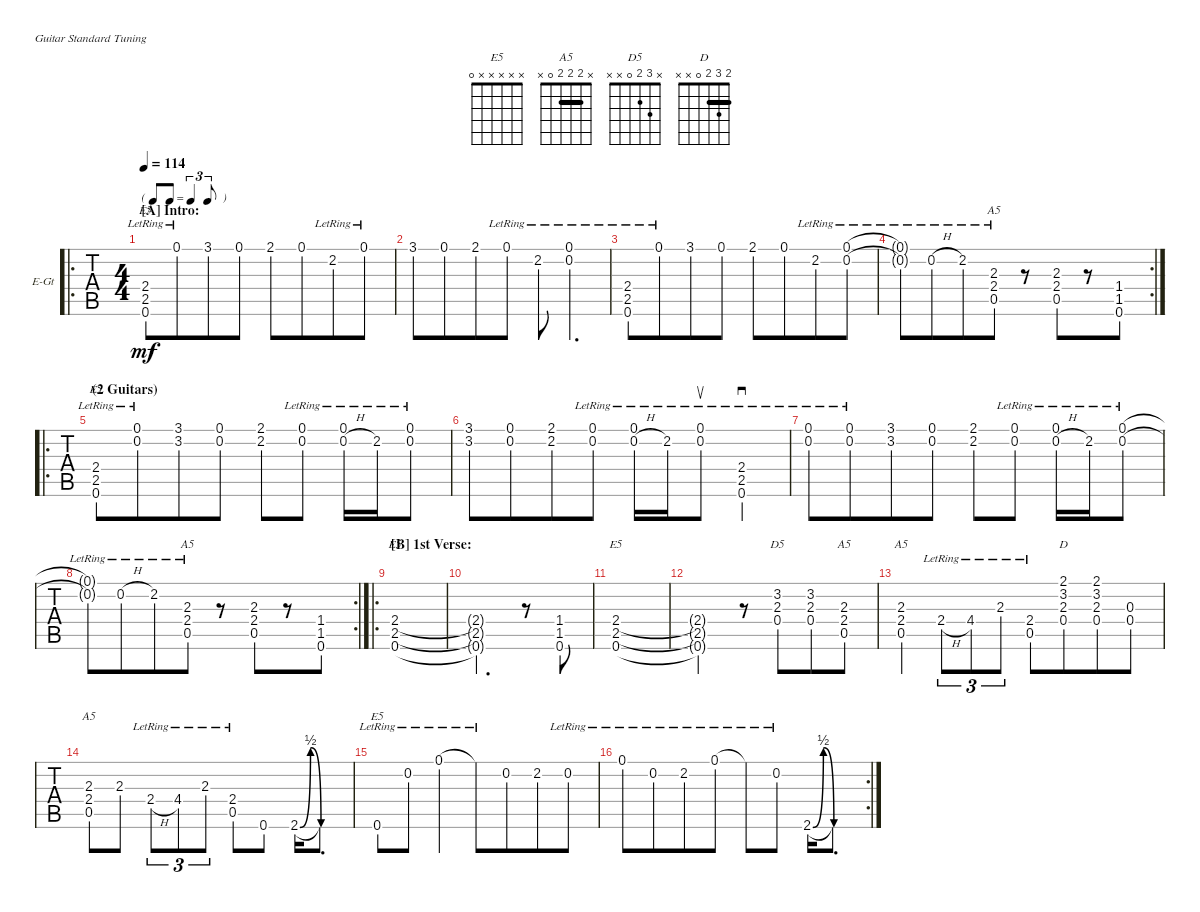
\defaultSystemsLayout 4
\bracketExtendMode groupsimilarinstruments
\firstSystemTrackNameOrientation horizontal
\otherSystemsTrackNameOrientation horizontal
\track ("Electric Guitar" "E-Gt") {instrument overdrivenguitar}
\staff {tabs}
\tuning (E4 B3 G3 D3 A2 E2)
\chord ("E5" x x x 2 2 0) {barre 2}
\chord ("A5" x x 2 2 0 x) {barre 2}
\chord ("E5" 0 0 1 2 2 0)
\chord ("D5" x 3 2 0 x x)
\chord ("A5" x x x 2 0 x)
\chord ("A5" x 2 2 2 0 x) {barre (2 2)}
\chord ("D" 2 3 2 0 x x) {barre 2}
\chord ("E5" x x x x x 0)
\ro
\ts (4 4)
\tf triplet8th
\section ("A" "Intro:")
\tempo 114
\clef g2
\ks c
(0.6{lr} 2.5{lr} 2.4{lr}).8{ch "E5" dy mf instrument overdrivenguitar beam merge} 0.1{lr}.8{beam merge} 3.1.8{beam merge} 0.1.8 2.1.8{beam merge} 0.1.8{beam merge} 2.2{lr}.8{beam merge} 0.1{lr}.8 |
3.1.8{beam merge} 0.1.8{beam merge} 2.1.8{beam merge} 0.1{lr}.8 2.2{lr}.8 (0.1{lr} 0.2{lr}).4{d} |
(0.6{lr} 2.5{lr} 2.4{lr}).8{beam merge} 0.1{lr}.8{beam merge} 3.1.8{beam merge} 0.1.8 2.1.8{beam merge} 0.1.8{beam merge} 2.2{lr}.8{beam merge} (0.1{lr} 0.2{lr}).8 |
\rc 2
(0.2{lr t} 0.1{lr t}).8{beam merge} 0.2{h lr}.8{beam merge} 2.2{lr}.8{beam merge} (0.5{lr} 2.4{lr} 2.3{lr}).8{ch "A5"} r.8{beam merge} (0.5 2.4 2.3).8{beam merge} r.8{beam merge} (1.5 1.4 0.6).8 |
\ro
\section ("" "(2 Guitars)")
(0.6{lr} 2.5{lr} 2.4{lr}).8{ch "E5" beam merge} (0.1{lr} 0.2{lr}).8{beam merge} (3.1 3.2).8{beam merge} (0.1 0.2).8 (2.1 2.2).8 (0.1{lr} 0.2{lr}).8 (0.2{h lr} 0.1{lr}).16 2.2{lr}.16 (0.2{lr} 0.1{lr}).8 |
(3.1 3.2).8{beam merge} (0.1 0.2).8{beam merge} (2.1 2.2).8{beam merge} (0.1{lr} 0.2{lr}).8 (0.2{h lr} 0.1{lr}).16 2.2{lr}.16 (0.2{lr} 0.1{lr}).8{su} (0.6{lr} 2.5{lr} 2.4{lr}).4{sd} |
(0.2{lr} 0.1{lr}).8{beam merge} (0.1{lr} 0.2{lr}).8{beam merge} (3.1 3.2).8{beam merge} (0.1 0.2).8 (2.1 2.2).8 (0.1{lr} 0.2{lr}).8 (0.2{h lr} 0.1{lr}).16 2.2{lr}.16 (0.2{lr} 0.1{lr}).8 |
\rc 2
(0.2{lr t} 0.1{lr t}).8{beam merge} 0.2{h lr}.8{beam merge} 2.2{lr}.8{beam merge} (0.5{lr} 2.4{lr} 2.3{lr}).8{ch "A5"} r.8{beam merge} (0.5 2.4 2.3).8{beam merge} r.8{beam merge} (1.5 1.4 0.6).8 |
\ro
\section ("B" "1st Verse:")
(0.6 2.5 2.4).1{ch "E5"} |
(0.6{t} 2.5{t} 2.4{t}).2{d} r.8 (1.5 1.4 0.6).8 |
(0.6 2.5 2.4).1{ch "E5"} |
(0.6{t} 2.5{t} 2.4{t}).2 r.8{beam merge} (0.4 2.3 3.2).8{ch "D5" beam merge} (0.4 2.3 3.2).8{beam merge} (0.5 2.4 2.3).8{ch "A5"} |
(2.3 2.4 0.5).4{ch "A5"} 2.4{h lr}.8{tu (3 2)} 4.4{lr}.8{tu (3 2)} 2.3{lr}.8{tu (3 2)} (0.5{lr} 2.4).8{beam merge} (3.2 2.1 2.3 0.4).8{ch "D" beam merge} (3.2 2.1 2.3 0.4).8{beam merge} (0.4 0.3).8 |
(0.5 2.4 2.3).8{ch "A5"} 2.3.8 2.4{h lr}.8{tu (3 2)} 4.4{lr}.8{tu (3 2)} 2.3{lr}.8{tu (3 2)} (0.5{lr} 2.4).8 0.6.8 2.6{be (bendrelease 0 0 10.799999999999999 2 20.4 2 30 0)}.16 2.6{be (hold 0 0 60 0) t}.8{d} |
0.6{lr}.8{ch "E5"} 0.2{lr}.8 0.1{lr}.4 0.1{lr t}.8{beam merge} 0.2.8{beam merge} 2.2.8{beam merge} 0.2{lr}.8 |
\rc 2
0.1{lr}.8{beam merge} 0.2{lr}.8{beam merge} 2.2{lr}.8{beam merge} 0.1{lr}.8 0.1{lr t}.8 0.2{lr}.8 2.6{be (bendrelease 0 0 10.799999999999999 2 20.4 2 30 0)}.16 2.6{be (hold 0 0 60 0) t}.8{d}
